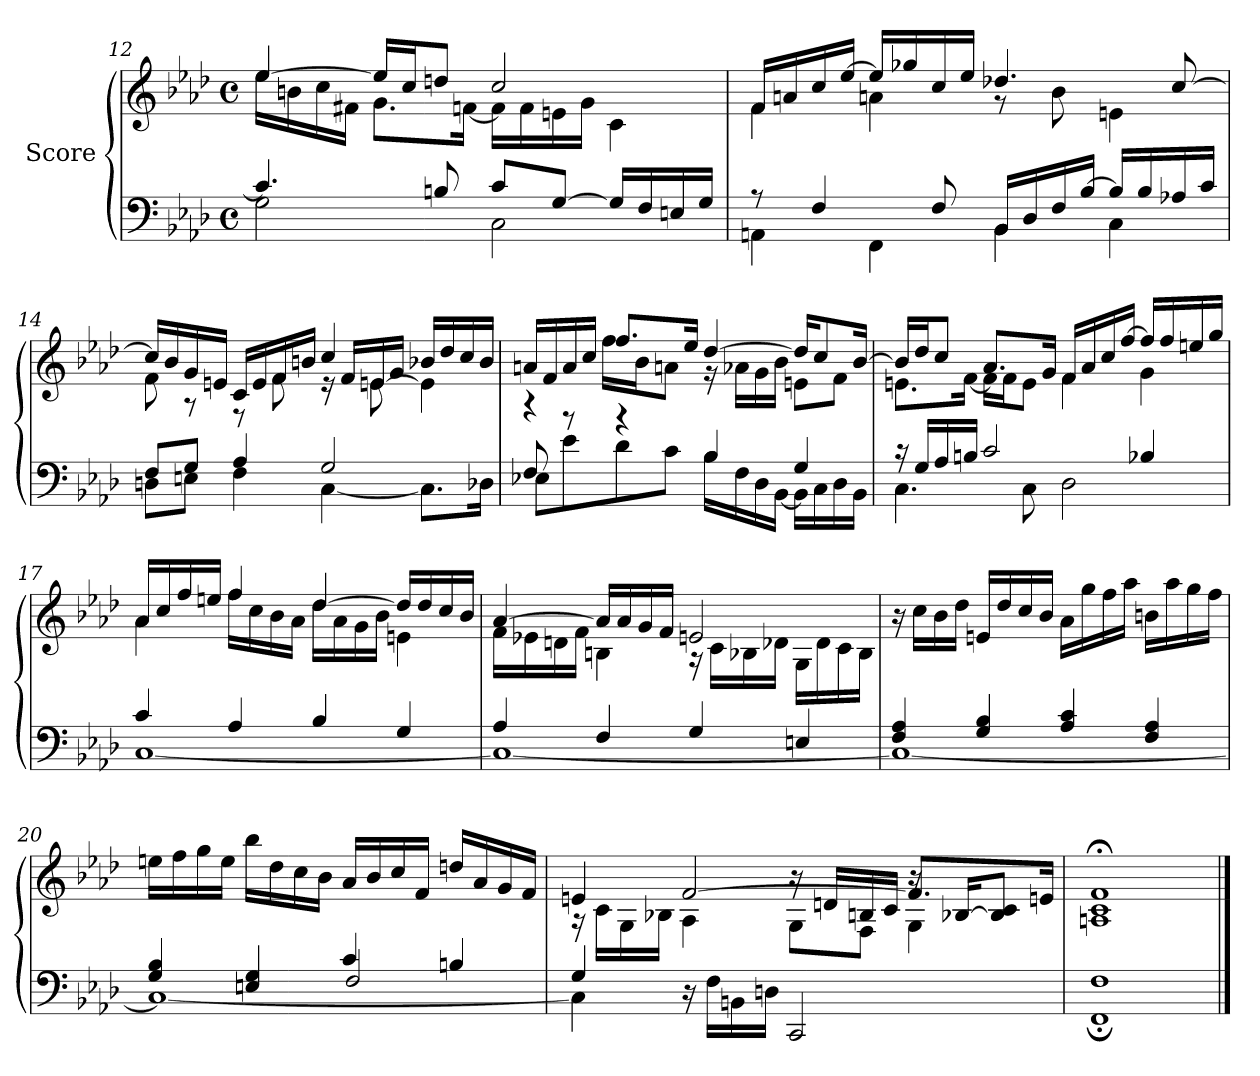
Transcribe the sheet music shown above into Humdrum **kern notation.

**kern	**kern
*part1	*part1
*staff2	*staff1
*I"Score	*
*clefF4	*clefG2
*k[b-e-a-d-]	*k[b-e-a-d-]
*M4/4	*M4/4
*met(c)	*met(c)
=12	=12
*^	*^
4.c/]	2G\	[4ee-/	16ee-\LL
.	.	.	16bn\
.	.	.	16cc\
.	.	.	16f#X\JJ
.	.	16ee-/LL]	8.g\L
.	.	16cc/J	.
8Bn/	.	8ddn/J	.
.	.	.	[16fn\Jk
8c/L	2C\	2cc/	16f\LL]
.	.	.	16f\
[8G/J	.	.	16en\
.	.	.	16g\JJ
16G/LL]	.	.	4c\
16F/	.	.	.
16En/	.	.	.
16G/JJ	.	.	.
!!LO:LB:g=z	!!
=13	=13	=13	=13
8r	4AAn\	16f/LL	4f\
.	.	16an/	.
4F/	.	16cc/	.
.	.	[16ee-/JJ	.
.	4FF\	16ee-/LL]	4an\
.	.	16gg-X/	.
8F/	.	16cc/	.
.	.	16ee-/JJ	.
16BB-/LL	4BB-\	4.dd-X/	8r
16D-/	.	.	.
16F/	.	.	8b-\
[16B-/JJ	.	.	.
16B-/LL]	4C\	.	4en\
16B-/	.	.	.
16A-X/	.	[8cc/	.
16c/JJ	.	.	.
=14	=14	=14	=14
*	*	*	*^
8F/L	8Dn\L	16cc/LL]	8f\	2ryy
.	.	16b-/	.	.
8G/J	8En\J	16g/	8r	.
.	.	16en/JJ	.	.
4A-/	4F\	16c/LL	8r	.
.	.	16e/	.	.
.	.	16f/	8f\	.
.	.	16bn/JJ	.	.
2G/	[4C\	4cc/	16r	8ryy
.	.	.	16f/LL	.
.	.	.	16en/	[8e\
.	.	.	16g/JJ	.
.	8.C\L]	16b-X/LL	4ryy	4e\]
.	.	16dd-/	.	.
.	.	16cc/	.	.
.	16D-X\Jk	16b-/JJ	.	.
*	*	*	*v	*v
!!LO:LB:g=z
=15	=15	=15	=15
8F/	8E-X\L	16an/LL	4r
.	.	16f/	.
8r	8e-\	16a/	.
.	.	16cc/JJ	.
4r	8d-\	8.ff/L	16ff\LL
.	.	.	16b-\J
.	8c\J	.	8an\J
.	.	16ee-/Jk	.
4B-/	16B-\LL	[4dd-/	16r
.	16F\	.	16a-X\LL
.	16D-\	.	16g\
.	[16BB-\JJ	.	16b-\JJ
4G/	16BB-\LL]	16dd-/KL]	8en\L
.	16C\	8cc/	.
.	16D-\	.	8f\J
.	16BB-\JJ	[16b-/Jk	.
=16	=16	=16	=16
16r	4.C\	16b-/LL]	8.en\L
16G/LL	.	16dd-/J	.
16A-/	.	8cc/J	.
16Bn/JJ	.	.	[16f\Jk
2c/	.	8.a-/L	16f\LL]
.	.	.	16f\J
.	8C\	.	8e\J
.	.	16g/Jk	.
.	2D-\	16f/LL	4f\
.	.	16a-/	.
.	.	16cc/	.
.	.	[16ff/JJ	.
4B-X/	.	16ff/LL]	4g\
.	.	16ff/	.
.	.	16een/	.
.	.	16gg/JJ	.
!!LO:LB:g=z	!!
=17	=17	=17	=17
4c/	[1C	16a-/LL	4a-\
.	.	16cc/	.
.	.	16ff/	.
.	.	16een/JJ	.
4A-/	.	4ff/	16ff\LL
.	.	.	16cc\
.	.	.	16b-\
.	.	.	16a-\JJ
4B-/	.	[4dd-/	16dd-\LL
.	.	.	16a-\
.	.	.	16g\
.	.	.	16b-\JJ
4G/	.	16dd-/LL]	4en\
.	.	16dd-/	.
.	.	16cc/	.
.	.	16b-/JJ	.
=18	=18	=18	=18
4A-/	1C_	[4a-/	16f\LL
.	.	.	16e-X\
.	.	.	16dn\
.	.	.	16f\JJ
4F/	.	16a-/LL]	4Bn\
.	.	16a-/	.
.	.	16g/	.
.	.	16f/JJ	.
4G/	.	2en/	16r
.	.	.	16c\LL
.	.	.	16B-X\
.	.	.	16d-X\JJ
4En/	.	.	16G\LL
.	.	.	16d-\
.	.	.	16c\
.	.	.	16B-\JJ
*	*	*v	*v
=19	=19	=19
4F/ 4A-/	1C_	16r
.	.	16cc\LL
.	.	16b-\
.	.	16dd-\JJ
4G/ 4B-/	.	16en/LL
.	.	16dd-/
.	.	16cc/
.	.	16b-/JJ
4A-/ 4c/	.	16a-\LL
.	.	16gg\
.	.	16ff\
.	.	16aa-\JJ
4F/ 4A-/	.	16bn\LL
.	.	16aa-\
.	.	16gg\
.	.	16ff\JJ
!!LO:LB:g=z
=20	=20	=20
*	*^	*
4G/ 4B-/	1C_	2ryy	16een\LL
.	.	.	16ff\
.	.	.	16gg\
.	.	.	16ee\JJ
4En/ 4G/	.	.	16bb-\LL
.	.	.	16dd-\
.	.	.	16cc\
.	.	.	16b-\JJ
4c/	.	2F/	16a-/LL
.	.	.	16b-/
.	.	.	16cc/
.	.	.	16f/JJ
4Bn/	.	.	16ddn/LL
.	.	.	16a-/
.	.	.	16g/
.	.	.	16f/JJ
*	*v	*v	*
=21	=21	=21
*	*	*^
*	*	*	*^
4G/	4C\]	4en/	16r	2ryy
.	.	.	16c\LL	.
.	.	.	16G\	.
.	.	.	16B-X\JJ	.
4ryy	16r	[2f/	4A-\	.
.	16F\LL	.	.	.
.	16BBn\	.	.	.
.	16Dn\JJ	.	.	.
2ryy	2CC/	.	8G\L	16r
.	.	.	.	16dn/LL
.	.	.	8F\J	16Bn/
.	.	.	.	16c/JJ
.	.	8.f/L]	4G\	16r
.	.	.	.	[16B-X/KL
.	.	.	.	8B-/] 8c/J
.	.	16en/Jk	.	.
*	*	*v	*v	*v
=22	=22	=22
1F	1FF;	1An;< 1c;< 1f;<
*v	*v	*
==	==
*-	*-
